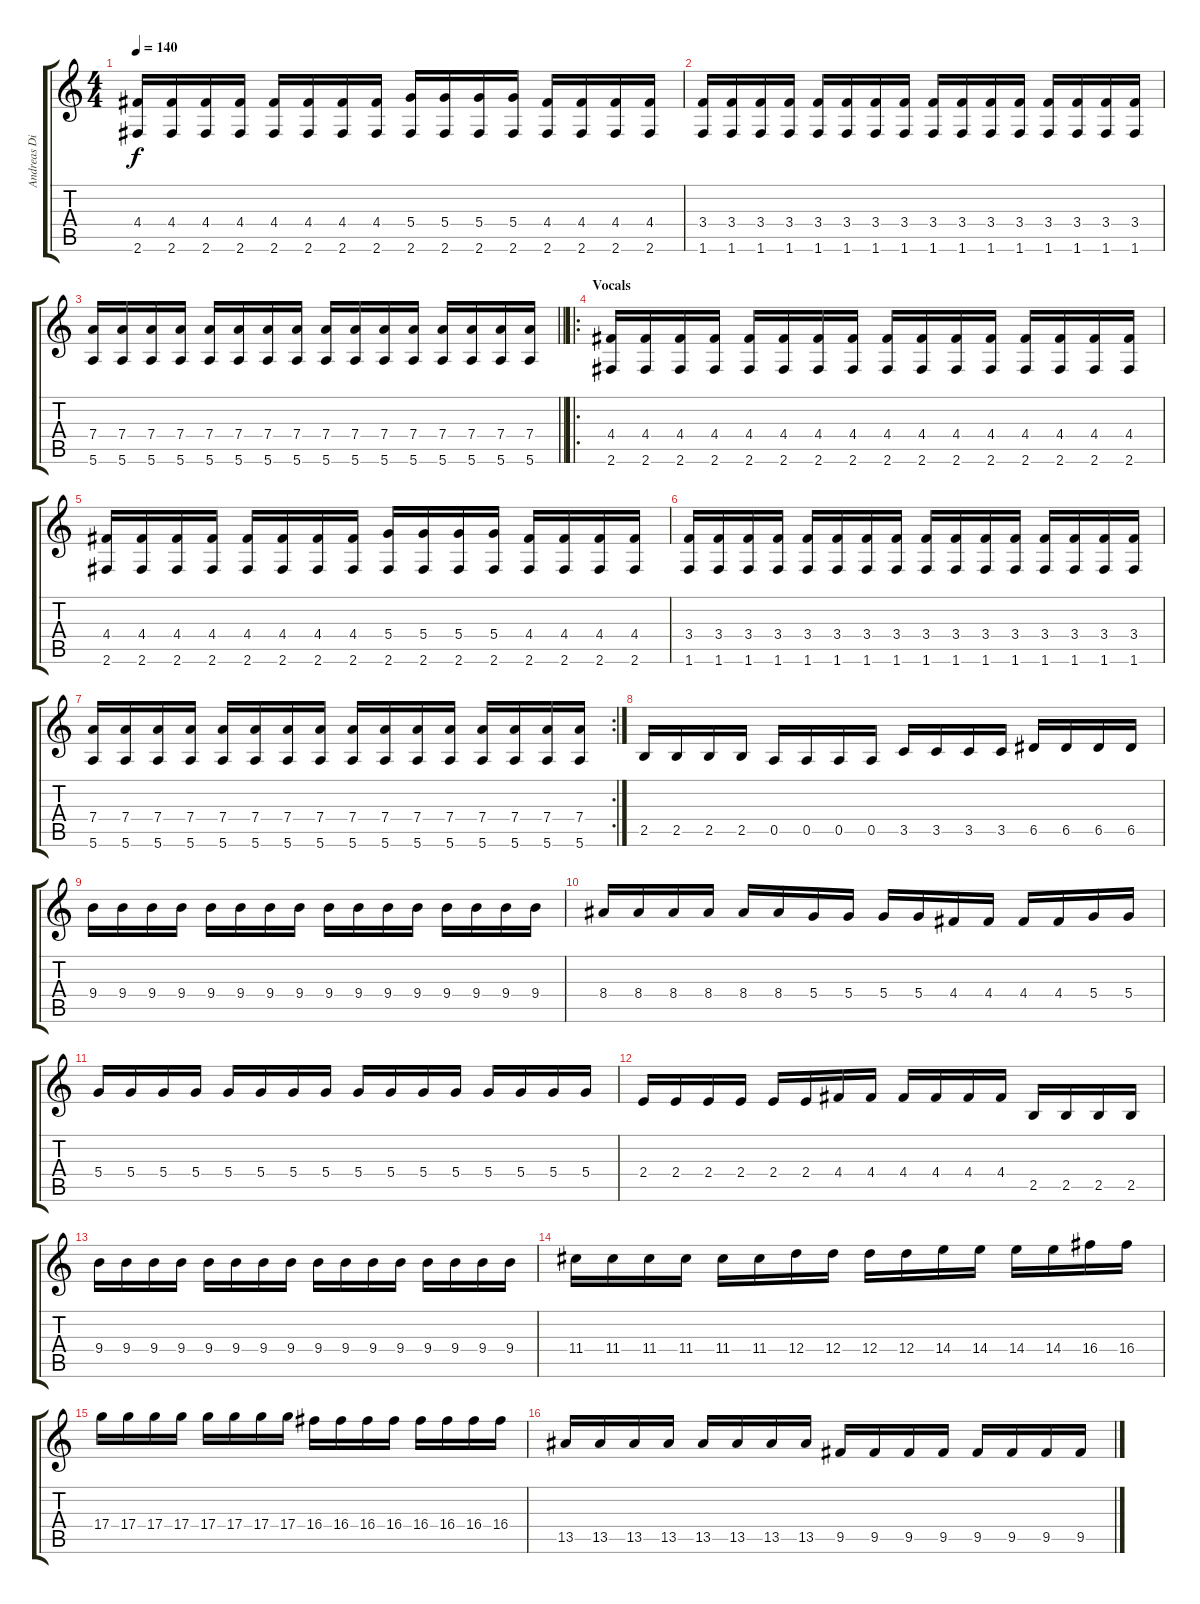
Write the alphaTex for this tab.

\track ("Andreas Dist" "Andreas Di") {instrument distortionguitar}
\staff {score tabs}
\tuning (E4 B3 G3 D3 A2 E2) {hide}
\ts (4 4)
\tempo 140
\clef g2
\ks c
(4.4 2.6).16{dy f} (4.4 2.6).16 (4.4 2.6).16 (4.4 2.6).16 (4.4 2.6).16 (4.4 2.6).16 (4.4 2.6).16 (4.4 2.6).16 (5.4 2.6).16 (5.4 2.6).16 (5.4 2.6).16 (5.4 2.6).16 (4.4 2.6).16 (4.4 2.6).16 (4.4 2.6).16 (4.4 2.6).16 |
(3.4 1.6).16 (3.4 1.6).16 (3.4 1.6).16 (3.4 1.6).16 (3.4 1.6).16 (3.4 1.6).16 (3.4 1.6).16 (3.4 1.6).16 (3.4 1.6).16 (3.4 1.6).16 (3.4 1.6).16 (3.4 1.6).16 (3.4 1.6).16 (3.4 1.6).16 (3.4 1.6).16 (3.4 1.6).16 |
\barLineRight lightlight
(7.4 5.6).16 (7.4 5.6).16 (7.4 5.6).16 (7.4 5.6).16 (7.4 5.6).16 (7.4 5.6).16 (7.4 5.6).16 (7.4 5.6).16 (7.4 5.6).16 (7.4 5.6).16 (7.4 5.6).16 (7.4 5.6).16 (7.4 5.6).16 (7.4 5.6).16 (7.4 5.6).16 (7.4 5.6).16 |
\ro
\section ("" "Vocals")
(4.4 2.6).16 (4.4 2.6).16 (4.4 2.6).16 (4.4 2.6).16 (4.4 2.6).16 (4.4 2.6).16 (4.4 2.6).16 (4.4 2.6).16 (4.4 2.6).16 (4.4 2.6).16 (4.4 2.6).16 (4.4 2.6).16 (4.4 2.6).16 (4.4 2.6).16 (4.4 2.6).16 (4.4 2.6).16 |
(4.4 2.6).16 (4.4 2.6).16 (4.4 2.6).16 (4.4 2.6).16 (4.4 2.6).16 (4.4 2.6).16 (4.4 2.6).16 (4.4 2.6).16 (5.4 2.6).16 (5.4 2.6).16 (5.4 2.6).16 (5.4 2.6).16 (4.4 2.6).16 (4.4 2.6).16 (4.4 2.6).16 (4.4 2.6).16 |
(3.4 1.6).16 (3.4 1.6).16 (3.4 1.6).16 (3.4 1.6).16 (3.4 1.6).16 (3.4 1.6).16 (3.4 1.6).16 (3.4 1.6).16 (3.4 1.6).16 (3.4 1.6).16 (3.4 1.6).16 (3.4 1.6).16 (3.4 1.6).16 (3.4 1.6).16 (3.4 1.6).16 (3.4 1.6).16 |
\rc 2
(7.4 5.6).16 (7.4 5.6).16 (7.4 5.6).16 (7.4 5.6).16 (7.4 5.6).16 (7.4 5.6).16 (7.4 5.6).16 (7.4 5.6).16 (7.4 5.6).16 (7.4 5.6).16 (7.4 5.6).16 (7.4 5.6).16 (7.4 5.6).16 (7.4 5.6).16 (7.4 5.6).16 (7.4 5.6).16 |
2.5.16 2.5.16 2.5.16 2.5.16 0.5.16 0.5.16 0.5.16 0.5.16 3.5.16 3.5.16 3.5.16 3.5.16 6.5.16 6.5.16 6.5.16 6.5.16 |
9.4.16 9.4.16 9.4.16 9.4.16 9.4.16 9.4.16 9.4.16 9.4.16 9.4.16 9.4.16 9.4.16 9.4.16 9.4.16 9.4.16 9.4.16 9.4.16 |
8.4.16 8.4.16 8.4.16 8.4.16 8.4.16 8.4.16 5.4.16 5.4.16 5.4.16 5.4.16 4.4.16 4.4.16 4.4.16 4.4.16 5.4.16 5.4.16 |
5.4.16 5.4.16 5.4.16 5.4.16 5.4.16 5.4.16 5.4.16 5.4.16 5.4.16 5.4.16 5.4.16 5.4.16 5.4.16 5.4.16 5.4.16 5.4.16 |
2.4.16 2.4.16 2.4.16 2.4.16 2.4.16 2.4.16 4.4.16 4.4.16 4.4.16 4.4.16 4.4.16 4.4.16 2.5.16 2.5.16 2.5.16 2.5.16 |
9.4.16 9.4.16 9.4.16 9.4.16 9.4.16 9.4.16 9.4.16 9.4.16 9.4.16 9.4.16 9.4.16 9.4.16 9.4.16 9.4.16 9.4.16 9.4.16 |
11.4.16 11.4.16 11.4.16 11.4.16 11.4.16 11.4.16 12.4.16 12.4.16 12.4.16 12.4.16 14.4.16 14.4.16 14.4.16 14.4.16 16.4.16 16.4.16 |
17.4.16 17.4.16 17.4.16 17.4.16 17.4.16 17.4.16 17.4.16 17.4.16 16.4.16 16.4.16 16.4.16 16.4.16 16.4.16 16.4.16 16.4.16 16.4.16 |
13.5.16 13.5.16 13.5.16 13.5.16 13.5.16 13.5.16 13.5.16 13.5.16 9.5.16 9.5.16 9.5.16 9.5.16 9.5.16 9.5.16 9.5.16 9.5.16
